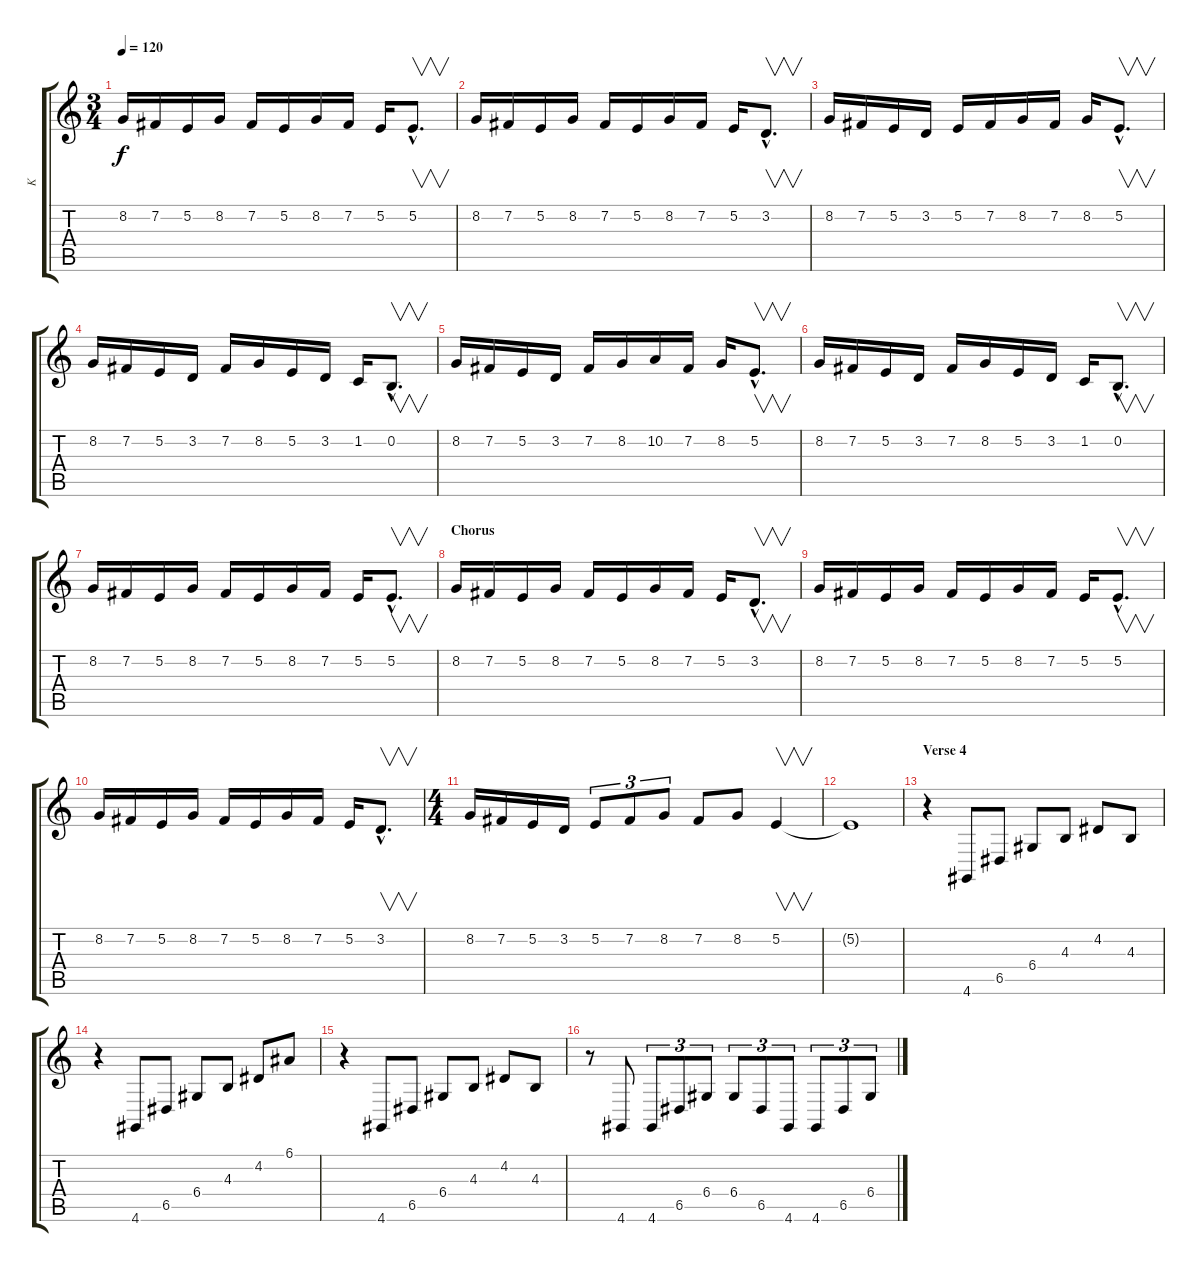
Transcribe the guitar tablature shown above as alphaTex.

\track ("K" "K") {instrument harpsichord}
\staff {score tabs}
\tuning (E4 B3 G3 D3 A2 E2) {hide}
\ts (3 4)
\tempo 120
\clef g2
\ks c
8.2.16{dy f} 7.2.16 5.2.16 8.2.16 7.2.16 5.2.16 8.2.16 7.2.16 5.2.16 5.2{hac}.8{v d} |
8.2.16 7.2.16 5.2.16 8.2.16 7.2.16 5.2.16 8.2.16 7.2.16 5.2.16 3.2{hac}.8{v d} |
8.2.16 7.2.16 5.2.16 3.2.16 5.2.16 7.2.16 8.2.16 7.2.16 8.2.16 5.2{hac}.8{v d} |
8.2.16 7.2.16 5.2.16 3.2.16 7.2.16 8.2.16 5.2.16 3.2.16 1.2.16 0.2{hac}.8{v d} |
8.2.16 7.2.16 5.2.16 3.2.16 7.2.16 8.2.16 10.2.16 7.2.16 8.2.16 5.2{hac}.8{v d} |
8.2.16 7.2.16 5.2.16 3.2.16 7.2.16 8.2.16 5.2.16 3.2.16 1.2.16 0.2{hac}.8{v d} |
8.2.16 7.2.16 5.2.16 8.2.16 7.2.16 5.2.16 8.2.16 7.2.16 5.2.16 5.2{hac}.8{v d} |
\section ("" "Chorus")
8.2.16 7.2.16 5.2.16 8.2.16 7.2.16 5.2.16 8.2.16 7.2.16 5.2.16 3.2{hac}.8{v d} |
8.2.16 7.2.16 5.2.16 8.2.16 7.2.16 5.2.16 8.2.16 7.2.16 5.2.16 5.2{hac}.8{v d} |
8.2.16 7.2.16 5.2.16 8.2.16 7.2.16 5.2.16 8.2.16 7.2.16 5.2.16 3.2{hac}.8{v d} |
\ts (4 4)
8.2.16 7.2.16 5.2.16 3.2.16 5.2.8{tu (3 2)} 7.2.8{tu (3 2)} 8.2.8{tu (3 2)} 7.2.8 8.2.8 5.2.4{v volume 0} |
5.2{t}.1 |
\section ("" "Verse 4")
r.4{volume 13 instrument brightacousticpiano} 4.6.8 6.5.8 6.4.8 4.3.8 4.2.8 4.3.8 |
r.4 4.6.8 6.5.8 6.4.8 4.3.8 4.2.8 6.1.8 |
r.4{instrument brightacousticpiano} 4.6.8 6.5.8 6.4.8 4.3.8 4.2.8 4.3.8 |
r.8{instrument brightacousticpiano} 4.6.8 4.6.8{tu (3 2)} 6.5.8{tu (3 2)} 6.4.8{tu (3 2)} 6.4.8{tu (3 2)} 6.5.8{tu (3 2)} 4.6.8{tu (3 2)} 4.6.8{tu (3 2)} 6.5.8{tu (3 2)} 6.4.8{tu (3 2)}
